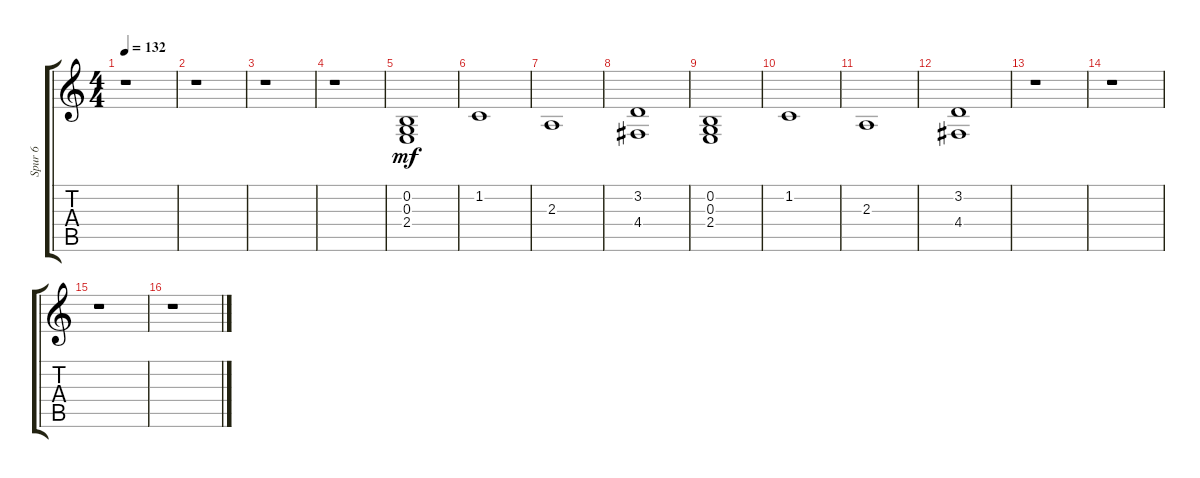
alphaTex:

\track ("Spur 6" "Spur 6") {instrument pad2warm}
\staff {score tabs}
\tuning (E4 B3 G3 D3 A2 E2) {hide}
\ts (4 4)
\tempo 132
\clef g2
\ks c
r.1{dy f} |
r.1 |
r.1 |
r.1 |
(0.2 0.3 2.4).1{dy mf} |
1.2.1 |
2.3.1 |
(3.2 4.4).1 |
(0.2 0.3 2.4).1 |
1.2.1 |
2.3.1 |
(3.2 4.4).1 |
r.1 |
r.1 |
r.1 |
r.1
